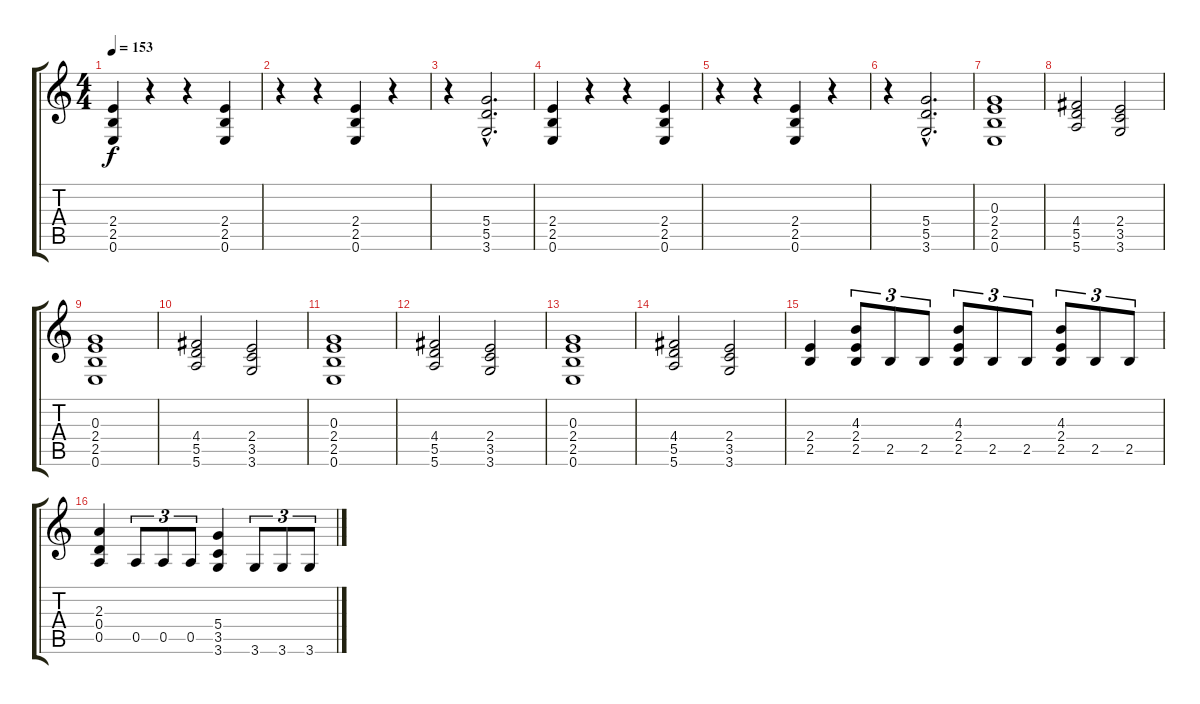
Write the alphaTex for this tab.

\track "" {instrument overdrivenguitar}
\staff {score tabs}
\tuning (E4 B3 G3 D3 A2 E2) {hide}
\ts (4 4)
\section ("" "")
\tempo 153
\clef g2
\ks c
(2.4 2.5 0.6).4{dy f} r.4 r.4 (2.4 2.5 0.6).4 |
r.4 r.4 (2.4 2.5 0.6).4 r.4 |
r.4 (5.4{hac} 5.5{hac} 3.6{hac}).2{d} |
(2.4 2.5 0.6).4 r.4 r.4 (2.4 2.5 0.6).4 |
r.4 r.4 (2.4 2.5 0.6).4 r.4 |
r.4 (5.4{hac} 5.5{hac} 3.6{hac}).2{d} |
\section ("" "")
(0.3 2.4 2.5 0.6).1 |
(4.4 5.5 5.6).2 (2.4 3.5 3.6).2 |
(0.3 2.4 2.5 0.6).1 |
(4.4 5.5 5.6).2 (2.4 3.5 3.6).2 |
(0.3 2.4 2.5 0.6).1 |
(4.4 5.5 5.6).2 (2.4 3.5 3.6).2 |
(0.3 2.4 2.5 0.6).1 |
(4.4 5.5 5.6).2 (2.4 3.5 3.6).2 |
\section ("" "")
(2.4 2.5).4 (4.3 2.4 2.5).8{tu (3 2)} 2.5.8{tu (3 2)} 2.5.8{tu (3 2)} (4.3 2.4 2.5).8{tu (3 2)} 2.5.8{tu (3 2)} 2.5.8{tu (3 2)} (4.3 2.4 2.5).8{tu (3 2)} 2.5.8{tu (3 2)} 2.5.8{tu (3 2)} |
(2.3 0.4 0.5).4 0.5.8{tu (3 2)} 0.5.8{tu (3 2)} 0.5.8{tu (3 2)} (5.4 3.5 3.6).4 3.6.8{tu (3 2)} 3.6.8{tu (3 2)} 3.6.8{tu (3 2)}
